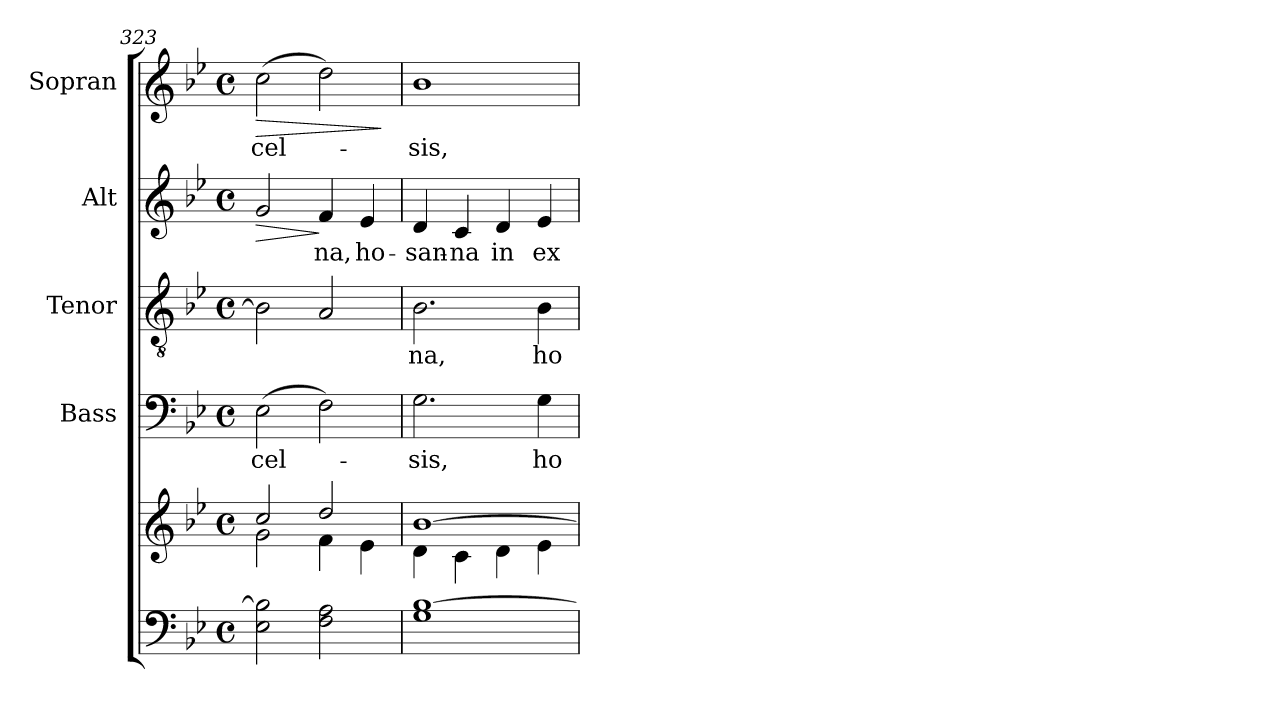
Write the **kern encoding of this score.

**kern	**kern	**kern	**text	**kern	**text	**kern	**text	**dynam	**kern	**text	**dynam
*part5	*part5	*part4	*part4	*part3	*part3	*part2	*part2	*part2	*part1	*part1	*part1
*staff6	*staff5	*staff4	*staff4	*staff3	*staff3	*staff2	*staff2	*staff2	*staff1	*staff1	*staff1
*	*	*I"Bass	*	*I"Tenor	*	*I"Alt	*	*	*I"Sopran	*	*
*	*	*I'B.	*	*I'T.	*	*I'A.	*	*	*I'S.	*	*
!!LO:LB:g=z
*clefF4	*clefG2	*clefF4	*	*clefGv2	*	*clefG2	*	*	*clefG2	*	*
*k[b-e-]	*k[b-e-]	*k[b-e-]	*	*k[b-e-]	*	*k[b-e-]	*	*	*k[b-e-]	*	*
*B-:	*B-:	*B-:	*	*B-:	*	*B-:	*	*	*B-:	*	*
*M4/4	*M4/4	*M4/4	*	*M4/4	*	*M4/4	*	*	*M4/4	*	*
*met(c)	*met(c)	*met(c)	*	*met(c)	*	*met(c)	*	*	*met(c)	*	*
=323	=323	=323	=323	=323	=323	=323	=323	=323	=323	=323	=323
*	*^	*	*	*	*	*	*	*	*	*	*
!	!	!	!	!LO:LY:b	!	!	!	!	!LO:HP:b	!	!LO:LY:b	!LO:HP:b
2E-\ 2B-\]	2cc/	2g\	(>2E-\	-cel-	2B-\]	.	2g/	.	>	(>2cc\	-cel-	>
!	!	!	!	!	!	!	!	!LO:LY:b	!	!	!	!
2F\ 2A\	2dd/	4f\	2F\)	.	2A/	.	4f/	-na,	]	2dd\)	.	.
!	!	!	!	!	!	!	!	!LO:LY:b	!	!	!	!
.	.	4e-\	.	.	.	.	4e-/	ho-	.	.	.	.
*	*v	*v	*	*	*	*	*	*	*	*	*	*
.	.	.	.	.	.	.	.	.	.	.	]
=324	=324	=324	=324	=324	=324	=324	=324	=324	=324	=324	=324
*	*^	*	*	*	*	*	*	*	*	*	*
!	!	!	!	!LO:LY:b	!	!LO:LY:b	!	!LO:LY:b	!	!	!LO:LY:b	!
1G [1B-	[>1b-	4d\	2.G\	-sis,	2.B-\	-na,	4d/	-san-	.	1b-	-sis,	.
!	!	!	!	!	!	!	!	!LO:LY:b	!	!	!	!
.	.	4c\	.	.	.	.	4c/	-na	.	.	.	.
!	!	!	!	!	!	!	!	!LO:LY:b	!	!	!	!
.	.	4d\	.	.	.	.	4d/	in	.	.	.	.
!	!	!	!	!LO:LY:b	!	!LO:LY:b	!	!LO:LY:b	!	!	!	!
.	.	4e-\	4G\	ho-	4B-\	ho-	4e-/	ex-	.	.	.	.
*	*v	*v	*	*	*	*	*	*	*	*	*	*
=	=	=	=	=	=	=	=	=	=	=	=
*-	*-	*-	*-	*-	*-	*-	*-	*-	*-	*-	*-
